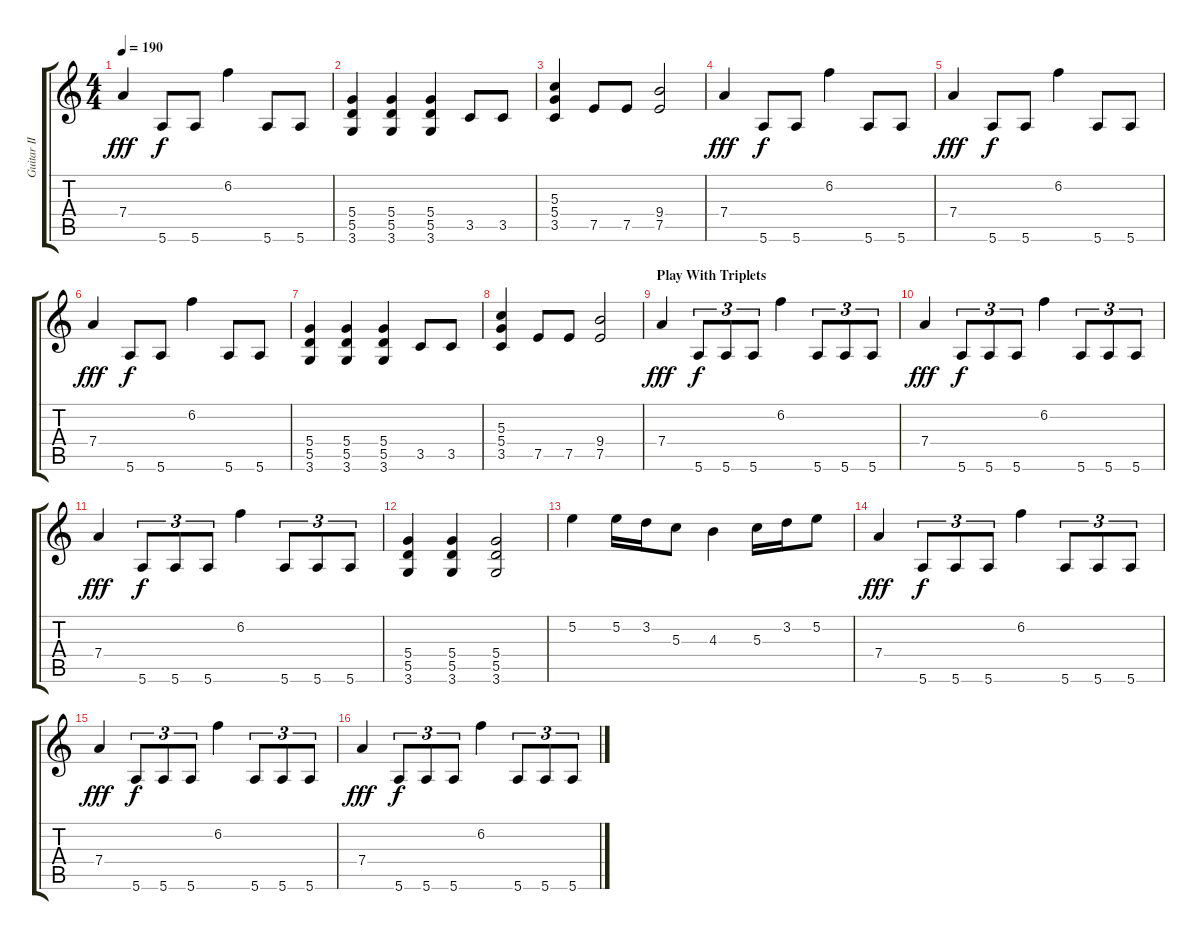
\track ("Guitar II" "Guitar II") {instrument distortionguitar}
\staff {score tabs}
\tuning (E4 B3 G3 D3 A2 E2) {hide}
\ts (4 4)
\tempo 190
\clef g2
\ks c
7.4.4{dy fff} 5.6.8{dy f} 5.6.8 6.2.4 5.6.8 5.6.8 |
(5.4 5.5 3.6).4 (5.4 5.5 3.6).4 (5.4 5.5 3.6).4 3.5.8 3.5.8 |
(5.3 5.4 3.5).4 7.5.8 7.5.8 (9.4 7.5).2 |
7.4.4{dy fff} 5.6.8{dy f} 5.6.8 6.2.4 5.6.8 5.6.8 |
7.4.4{dy fff} 5.6.8{dy f} 5.6.8 6.2.4 5.6.8 5.6.8 |
7.4.4{dy fff} 5.6.8{dy f} 5.6.8 6.2.4 5.6.8 5.6.8 |
(5.4 5.5 3.6).4 (5.4 5.5 3.6).4 (5.4 5.5 3.6).4 3.5.8 3.5.8 |
(5.3 5.4 3.5).4 7.5.8 7.5.8 (9.4 7.5).2 |
\section ("" "Play With Triplets")
7.4.4{dy fff} 5.6.8{tu (3 2) dy f} 5.6.8{tu (3 2)} 5.6.8{tu (3 2)} 6.2.4 5.6.8{tu (3 2)} 5.6.8{tu (3 2)} 5.6.8{tu (3 2)} |
7.4.4{dy fff} 5.6.8{tu (3 2) dy f} 5.6.8{tu (3 2)} 5.6.8{tu (3 2)} 6.2.4 5.6.8{tu (3 2)} 5.6.8{tu (3 2)} 5.6.8{tu (3 2)} |
7.4.4{dy fff} 5.6.8{tu (3 2) dy f} 5.6.8{tu (3 2)} 5.6.8{tu (3 2)} 6.2.4 5.6.8{tu (3 2)} 5.6.8{tu (3 2)} 5.6.8{tu (3 2)} |
(5.4 5.5 3.6).4 (5.4 5.5 3.6).4 (5.4 5.5 3.6).2 |
5.2.4 5.2.16 3.2.16 5.3.8 4.3.4 5.3.16 3.2.16 5.2.8 |
7.4.4{dy fff} 5.6.8{tu (3 2) dy f} 5.6.8{tu (3 2)} 5.6.8{tu (3 2)} 6.2.4 5.6.8{tu (3 2)} 5.6.8{tu (3 2)} 5.6.8{tu (3 2)} |
7.4.4{dy fff} 5.6.8{tu (3 2) dy f} 5.6.8{tu (3 2)} 5.6.8{tu (3 2)} 6.2.4 5.6.8{tu (3 2)} 5.6.8{tu (3 2)} 5.6.8{tu (3 2)} |
7.4.4{dy fff} 5.6.8{tu (3 2) dy f} 5.6.8{tu (3 2)} 5.6.8{tu (3 2)} 6.2.4 5.6.8{tu (3 2)} 5.6.8{tu (3 2)} 5.6.8{tu (3 2)}
